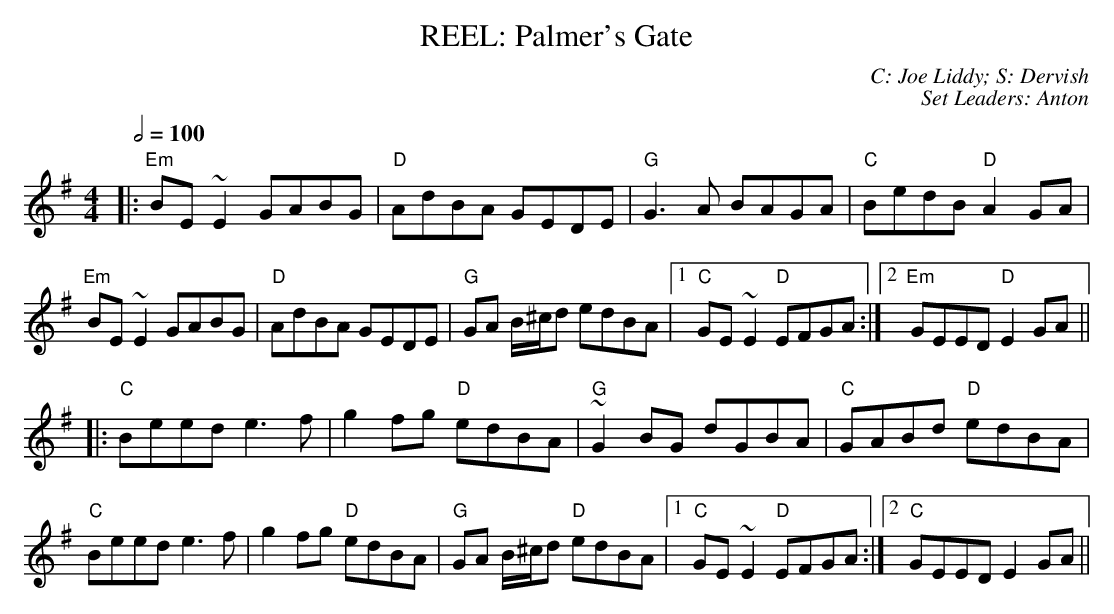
X:1
T: REEL: Palmer's Gate
C: C: Joe Liddy; S: Dervish
C: Set Leaders: Anton
M: 4/4
L: 1/8
Q: 1/2=100
K: Emin
|:"Em"BE~E2 GABG|"D"AdBA GEDE|"G"G3A BAGA|"C"BedB "D"A2 GA|
"Em"BE~E2 GABG|"D"AdBA GEDE|"G"GA B/^c/d edBA|1 "C"GE~E2 "D"EFGA:|2 "Em"GEED "D"E2GA||
|:"C"Beed e3f|g2 fg "D"edBA|"G"~G2 BG dGBA|"C"GABd "D"edBA|
"C"Beed e3f|g2 fg "D"edBA|"G"GA B/^c/d "D"edBA|1 "C"GE~E2 "D"EFGA:|2 "C"GEED E2 GA||
